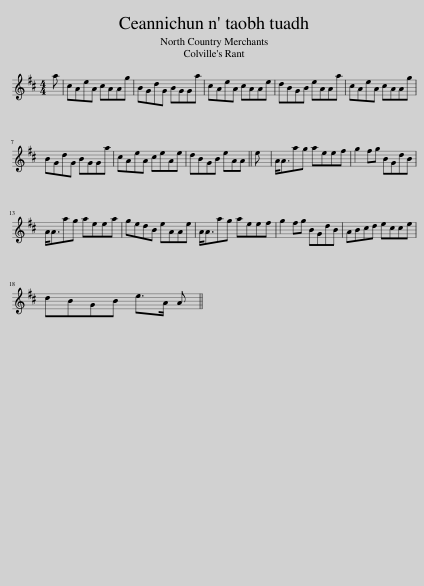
X:1
L:1/8
M:4/4
I:linebreak $
K:D
V:1 treble
V:1
 a | cAeA cAAg | BGdG BGGa | cAeA cAAe | dBGB eAAa | %5
 cAeA cAAg |$ BGdG BGGa | cAeA ceAe | dBGB eAA || e | %10
 A<Aag aeef | g2 fg BGdB |$ A<Aag aeea | gedB eAAe | A<Aag aeef | %15
 g2 fg BGdB | ABcd ecce |$ dBGB e>A A || %18
